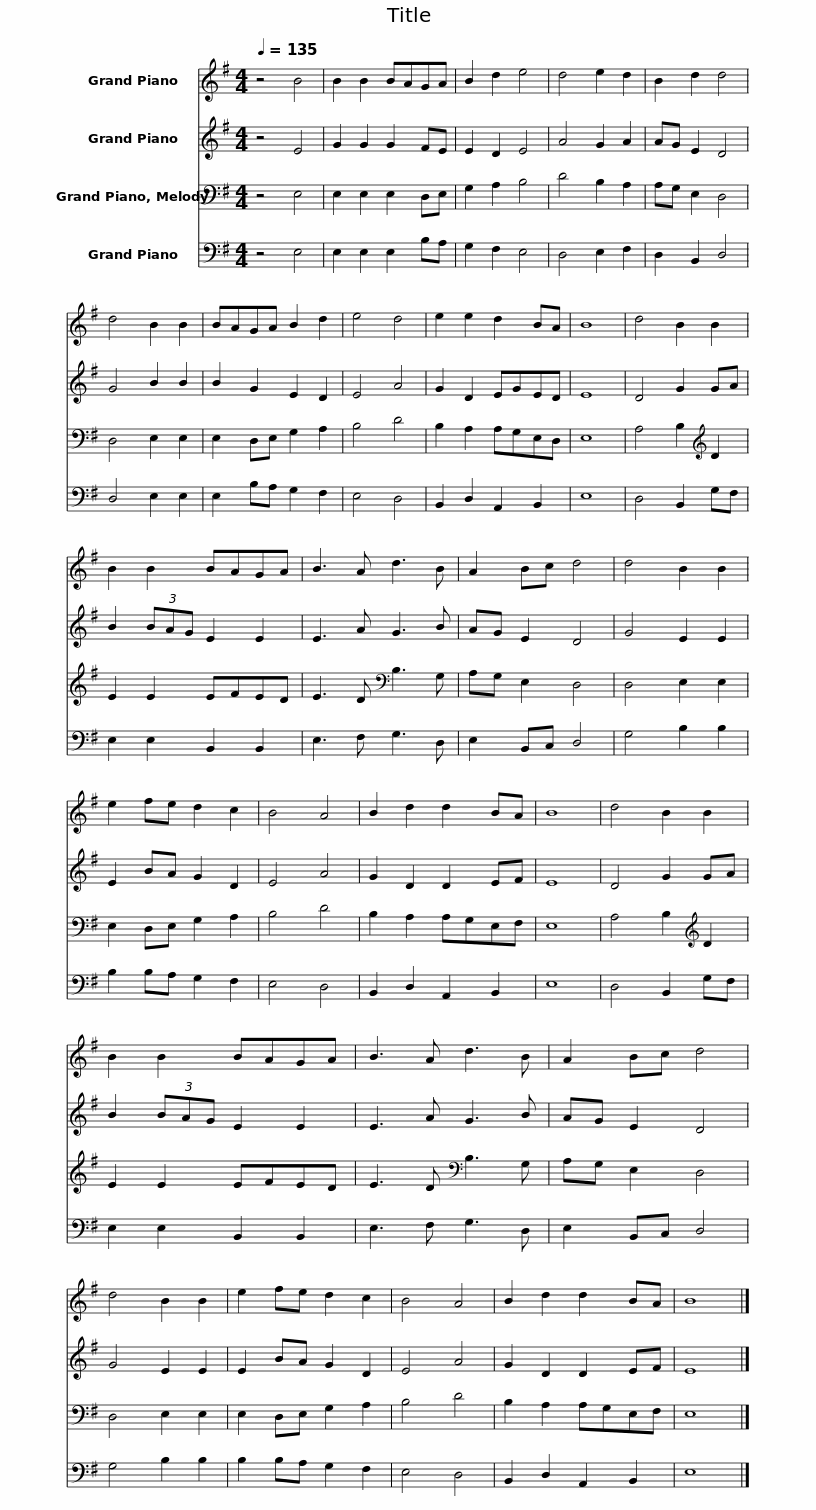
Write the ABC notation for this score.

X:1
%%score 1 2 3 4
L:1/8
Q:1/4=135
M:4/4
I:linebreak $
K:G
V:1 treble
V:2 treble
V:3 bass
V:4 bass
V:1
 z4 B4 | B2 B2 BAGA | B2 d2 e4 | d4 e2 d2 | B2 d2 d4 | %5
 d4 B2 B2 | BAGA B2 d2 | e4 d4 |$ e2 e2 d2 BA | B8 | %10
 d4 B2 B2 | B2 B2 BAGA | B3 A d3 B | A2 Bc d4 | d4 B2 B2 | %15
 e2 fe d2 c2 |$ B4 A4 | B2 d2 d2 BA | B8 | d4 B2 B2 | %20
 B2 B2 BAGA | B3 A d3 B | A2 Bc d4 | d4 B2 B2 |$ e2 fe d2 c2 | %25
 B4 A4 | B2 d2 d2 BA | B8 |] %28
V:2
 z4 E4 | G2 G2 G2 FE | E2 D2 E4 | A4 G2 A2 | AG E2 D4 | %5
 G4 B2 B2 | B2 G2 E2 D2 | E4 A4 |$ G2 D2 EGED | E8 | %10
 D4 G2 GA | B2 (3BAG E2 E2 | E3 A G3 B | AG E2 D4 | G4 E2 E2 | %15
 E2 BA G2 D2 |$ E4 A4 | G2 D2 D2 EF | E8 | D4 G2 GA | %20
 B2 (3BAG E2 E2 | E3 A G3 B | AG E2 D4 | G4 E2 E2 |$ E2 BA G2 D2 | %25
 E4 A4 | G2 D2 D2 EF | E8 |] %28
V:3
 z4 E,4 | E,2 E,2 E,2 D,E, | G,2 A,2 B,4 | D4 B,2 A,2 | A,G, E,2 D,4 | %5
 D,4 E,2 E,2 | E,2 D,E, G,2 A,2 | B,4 D4 |$ B,2 A,2 A,G,E,D, | E,8 | %10
 A,4 B,2[K:treble] D2 | E2 E2 EFED | E3 D[K:bass] B,3 G, | A,G, E,2 D,4 | D,4 E,2 E,2 | %15
 E,2 D,E, G,2 A,2 |$ B,4 D4 | B,2 A,2 A,G,E,F, | E,8 | A,4 B,2[K:treble] D2 | %20
 E2 E2 EFED | E3 D[K:bass] B,3 G, | A,G, E,2 D,4 | D,4 E,2 E,2 |$ E,2 D,E, G,2 A,2 | %25
 B,4 D4 | B,2 A,2 A,G,E,F, | E,8 |] %28
V:4
 z4 E,4 | E,2 E,2 E,2 B,A, | G,2 F,2 E,4 | D,4 E,2 F,2 | D,2 B,,2 D,4 | %5
 D,4 E,2 E,2 | E,2 B,A, G,2 F,2 | E,4 D,4 |$ B,,2 D,2 A,,2 B,,2 | E,8 | %10
 D,4 B,,2 G,F, | E,2 E,2 B,,2 B,,2 | E,3 F, G,3 D, | E,2 B,,C, D,4 | G,4 B,2 B,2 | %15
 B,2 B,A, G,2 F,2 |$ E,4 D,4 | B,,2 D,2 A,,2 B,,2 | E,8 | D,4 B,,2 G,F, | %20
 E,2 E,2 B,,2 B,,2 | E,3 F, G,3 D, | E,2 B,,C, D,4 | G,4 B,2 B,2 |$ B,2 B,A, G,2 F,2 | %25
 E,4 D,4 | B,,2 D,2 A,,2 B,,2 | E,8 |] %28
